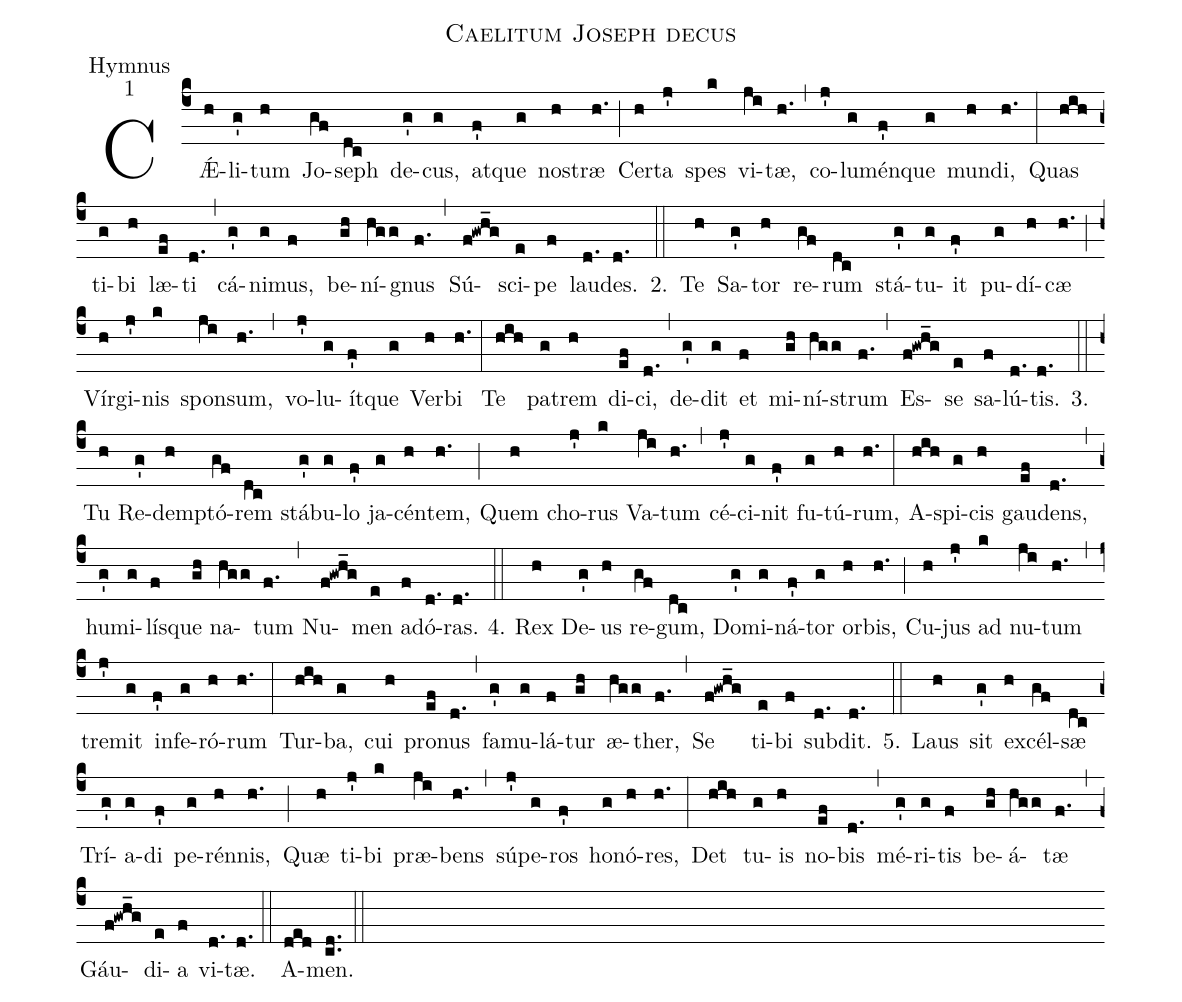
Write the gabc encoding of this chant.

name:Caelitum Joseph decus;
office-part:Hymnus;
mode:1;
%%
(c4) CǼ(h)li(g')tum(h) Jo(gf)seph(dc) de(g')cus,(g) at(f')que(g) no(h)stræ(h.) (;) Cer(h)ta(j') spes(k) vi(ji)tæ,(h.) (,) co(j')lu(g)mén(f')que(g) mun(h)di,(h.) (:) Quas(hih) ti(g)bi(h) læ(ef)ti(d.) (,) cá(g')ni(g)mus,(f) be(gh)ní(hgg)gnus(f.) (,) Sú(f!gwh_g)sci(e)pe(f) lau(d.)des.(d.) 2.(::) Te(h) Sa(g')tor(h) re(gf)rum(dc) stá(g')tu(g)it(f') pu(g)dí(h)cæ(h.) (;) Vír(h)gi(j')nis(k) spon(ji)sum,(h.) (,) vo(j')lu(g)ít(f')que(g) Ver(h)bi(h.) (:) Te(hih) pa(g)trem(h) di(ef)ci,(d.) (,) de(g')dit(g) et(f) mi(gh)ní(hgg)strum(f.) (,) Es(f!gwh_g)se(e) sa(f)lú(d.)tis.(d.) 3.(::) Tu(h) Re(g')demp(h)tó(gf)rem(dc) stá(g')bu(g)lo(f') ja(g)cén(h)tem,(h.) (;) Quem(h) cho(j')rus(k) Va(ji)tum(h.) (,) cé(j')ci(g)nit(f') fu(g)tú(h)rum,(h.) (:) A(hih)spi(g)cis(h) gau(ef)dens,(d.) (,) hu(g')mi(g)lí(f)sque(gh) na(hgg)tum(f.) (,) Nu(f!gwh_g)men(e) ad(f)ó(d.)ras.(d.) 4.(::) Rex(h) De(g')us(h) re(gf)gum,(dc) Do(g')mi(g)ná(f')tor(g) or(h)bis,(h.) (;) Cu(h)jus(j') ad(k) nu(ji)tum(h.) (,) tre(j')mit(g) in(f')fe(g)ró(h)rum(h.) (:) Tur(hih)ba,(g) cui(h) pro(ef)nus(d.) (,) fa(g')mu(g)lá(f)tur(gh) æ(hgg)ther,(f.) (,) Se(f!gwh_g) ti(e)bi(f) sub(d.)dit.(d.) 5.(::) Laus(h) sit(g') ex(h)cél(gf)sæ(dc) Trí(g')a(g)di(f') pe(g)rén(h)nis,(h.) (;) Quæ(h) ti(j')bi(k) præ(ji)bens(h.) (,) sú(j')pe(g)ros(f') ho(g)nó(h)res,(h.) (:) Det(hih) tu(g)is(h) no(ef)bis(d.) (,) mé(g')ri(g)tis(f) be(gh)á(hgg)tæ(f.) (,) Gáu(f!gwh_g)di(e)a(f) vi(d.)tæ.(d.) (::) A(ded)men.(cd..) (::)
